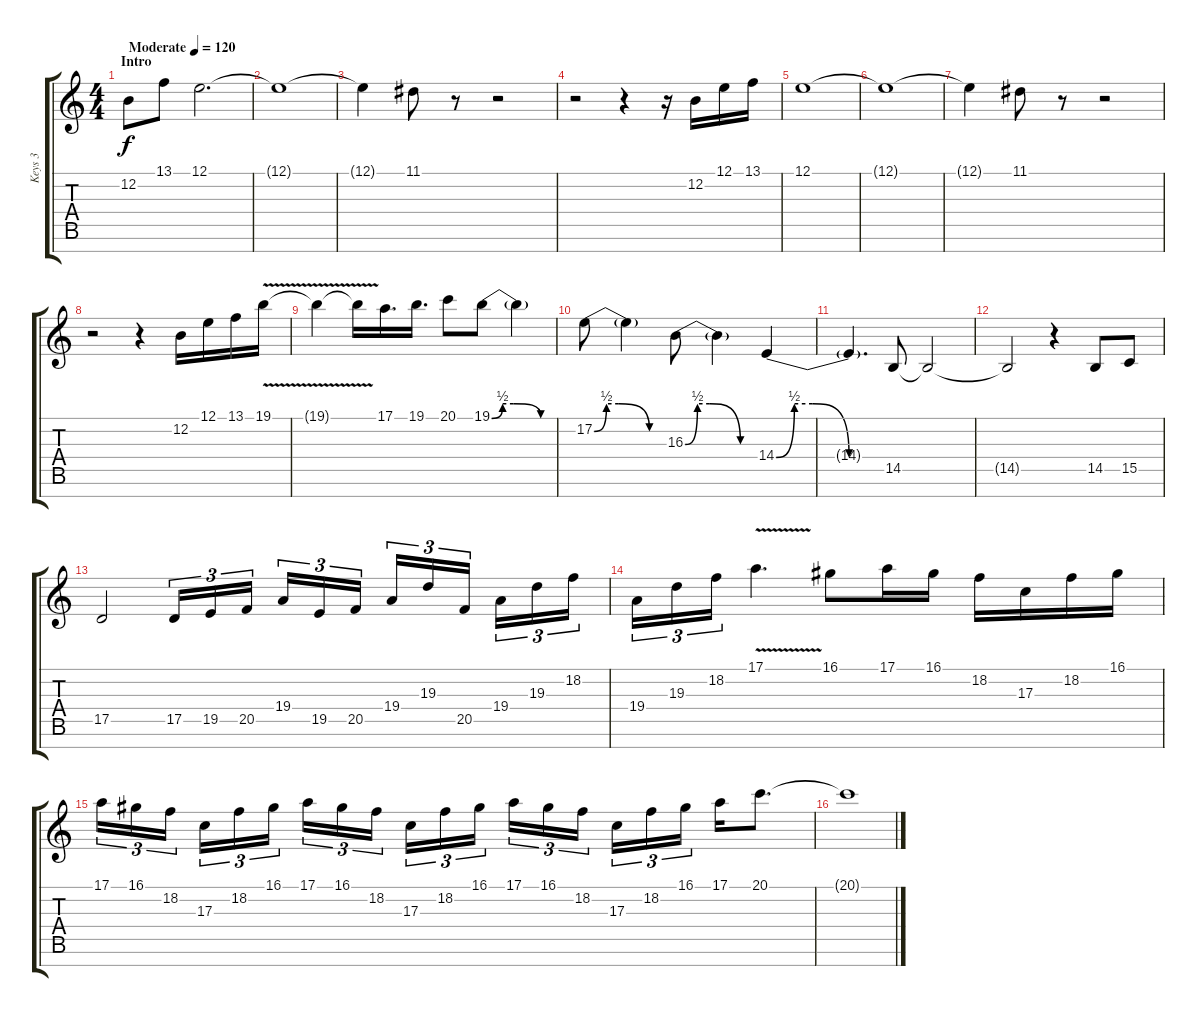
\track ("Keys 3" "Keys 3") {instrument stringensemble2}
\staff {score tabs}
\tuning (E4 B3 G3 D3 A2 E2 B1) {hide}
\ts (4 4)
\section ("" "Intro")
\tempo (120 "Moderate")
\clef g2
\ks c
12.2.8{dy f instrument stringensemble2} 13.1.8 12.1.2{d} |
12.1{t}.1 |
12.1{t}.4 11.1.8 r.8 r.2 |
r.2 r.4 r.16 12.2.16 12.1.16 13.1.16 |
12.1.1 |
12.1{t}.1 |
12.1{t}.4 11.1.8 r.8 r.2 |
r.2 r.4 12.2.16 12.1.16 13.1.16 19.1{v}.16 |
19.1{v t}.4 19.1{t}.16 17.1.16{d} 19.1.16{d} 20.1.8 19.1{be (custom 0 0 10 2 20 2 45 0 60 0)}.8 19.1{t}.4 |
17.2{be (custom 0 0 10 2 20 2 45 0 60 0)}.8 17.2{t}.4 16.3{be (custom 0 0 10 2 20 2 45 0 60 0)}.8 16.3{t}.4 14.4{be (custom 0 0 10 2 20 2 40 0 60 0)}.4 |
14.4{t}.4{d} 14.5.8 14.5{t}.2 |
14.5{t}.2 r.4 14.5.8 15.5.8 |
17.5.2 17.5.16{tu (3 2)} 19.5.16{tu (3 2)} 20.5.16{tu (3 2)} 19.4.16{tu (3 2)} 19.5.16{tu (3 2)} 20.5.16{tu (3 2)} 19.4.16{tu (3 2)} 19.3.16{tu (3 2)} 20.5.16{tu (3 2)} 19.4.16{tu (3 2)} 19.3.16{tu (3 2)} 18.2.16{tu (3 2)} |
19.4.16{tu (3 2)} 19.3.16{tu (3 2)} 18.2.16{tu (3 2)} 17.1{v}.4{d} 16.1.8 17.1.16 16.1.16 18.2.16 17.3.16 18.2.16 16.1.16 |
17.1.16{tu (3 2)} 16.1.16{tu (3 2)} 18.2.16{tu (3 2)} 17.3.16{tu (3 2)} 18.2.16{tu (3 2)} 16.1.16{tu (3 2)} 17.1.16{tu (3 2)} 16.1.16{tu (3 2)} 18.2.16{tu (3 2)} 17.3.16{tu (3 2)} 18.2.16{tu (3 2)} 16.1.16{tu (3 2)} 17.1.16{tu (3 2)} 16.1.16{tu (3 2)} 18.2.16{tu (3 2)} 17.3.16{tu (3 2)} 18.2.16{tu (3 2)} 16.1.16{tu (3 2)} 17.1.16 20.1.8{d} |
20.1{t}.1
